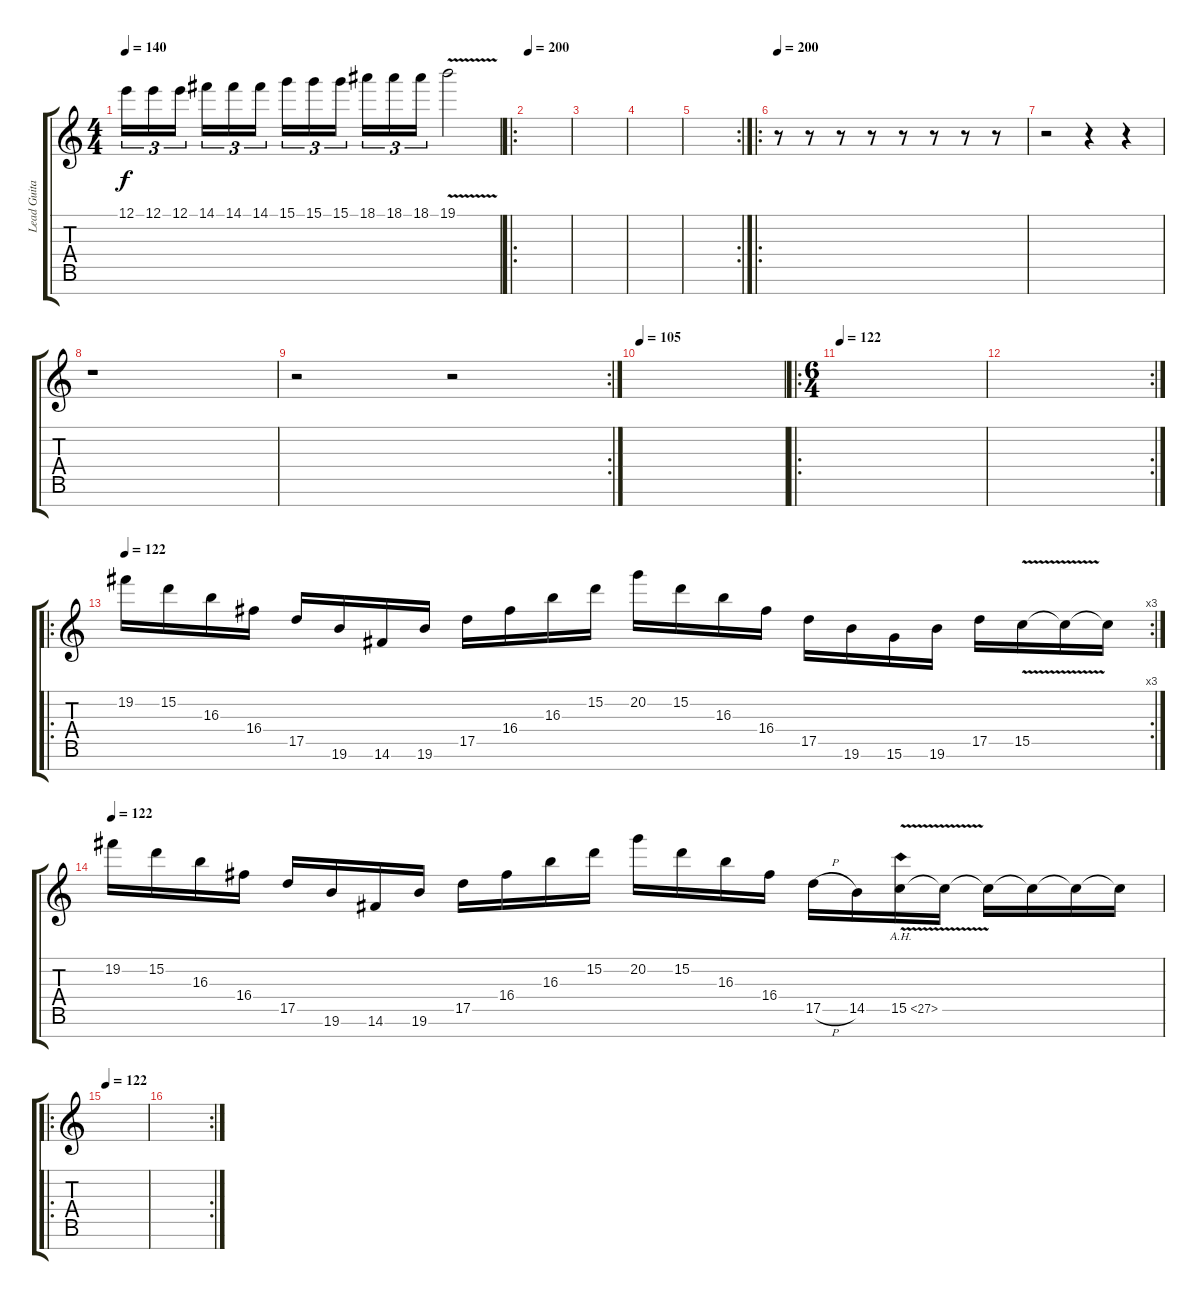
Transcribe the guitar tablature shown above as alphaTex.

\track ("Lead Guitar" "Lead Guita") {instrument distortionguitar}
\staff {score tabs}
\tuning (E4 B3 G3 D3 A2 E2 B1) {hide}
\ts (4 4)
\tempo 140
\clef g2
\ks c
12.1.16{tu (3 2) dy f} 12.1.16{tu (3 2)} 12.1.16{tu (3 2)} 14.1.16{tu (3 2)} 14.1.16{tu (3 2)} 14.1.16{tu (3 2)} 15.1.16{tu (3 2)} 15.1.16{tu (3 2)} 15.1.16{tu (3 2)} 18.1.16{tu (3 2)} 18.1.16{tu (3 2)} 18.1.16{tu (3 2)} 19.1{v}.2 |
\ro
\tempo 200
|
|
|
\rc 2
|
\ro
\tempo 200
r.8 r.8 r.8 r.8 r.8 r.8 r.8 r.8 |
r.2 r.4 r.4 |
r.1 |
\rc 2
r.2 r.2 |
\tempo 105
|
\ro
\ts (6 4)
\tempo 122
|
\rc 2
|
\ro
\rc 3
\tempo 122
19.2.16 15.2.16 16.3.16 16.4.16 17.5.16 19.6.16 14.6.16 19.6.16 17.5.16 16.4.16 16.3.16 15.2.16 20.2.16 15.2.16 16.3.16 16.4.16 17.5.16 19.6.16 15.6.16 19.6.16 17.5.16 15.5{v}.16 15.5{t}.16 15.5{t}.16 |
\tempo 122
19.2.16 15.2.16 16.3.16 16.4.16 17.5.16 19.6.16 14.6.16 19.6.16 17.5.16 16.4.16 16.3.16 15.2.16 20.2.16 15.2.16 16.3.16 16.4.16 17.5{h}.16 14.5.16 15.5{ah 12 v}.16 15.5{t}.16 15.5{t}.16 15.5{t}.16 15.5{t}.16 15.5{t}.16 |
\ro
\tempo 122
|
\rc 2
